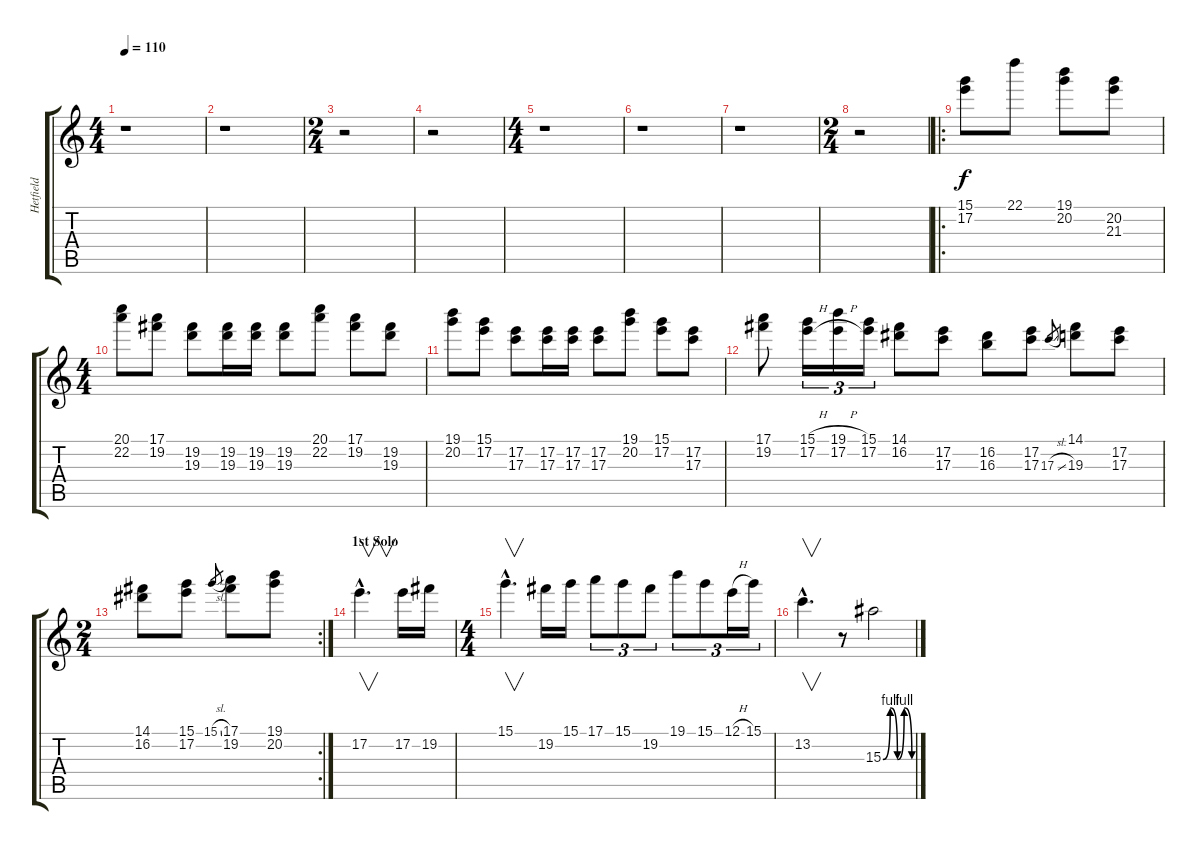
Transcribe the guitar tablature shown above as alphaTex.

\track ("Hetfield" "Hetfield") {instrument distortionguitar}
\staff {score tabs}
\tuning (E4 B3 G3 D3 A2 E2) {hide}
\ts (4 4)
\tempo 110
\clef g2
\ks c
r.1{dy f} |
r.1 |
\ts (2 4)
r.2 |
r.2 |
\ts (4 4)
r.1 |
r.1 |
r.1 |
\ts (2 4)
r.2 |
\ro
(15.1 17.2).8 22.1.8 (19.1 20.2).8 (20.2 21.3).8 |
\ts (4 4)
(20.1 22.2).8 (17.1 19.2).8 (19.2 19.3).8 (19.2 19.3).16 (19.2 19.3).16 (19.2 19.3).8 (20.1 22.2).8 (17.1 19.2).8 (19.2 19.3).8 |
(19.1 20.2).8 (15.1 17.2).8 (17.2 17.3).8 (17.2 17.3).16 (17.2 17.3).16 (17.2 17.3).8 (19.1 20.2).8 (15.1 17.2).8 (17.2 17.3).8 |
(17.1 19.2).8 (15.1{h} 17.2{h}).16{tu (3 2)} (19.1{h} 17.2{h}).16{tu (3 2)} (15.1 17.2).16{tu (3 2)} (14.1 16.2).8 (17.2 17.3).8 (16.2 16.3).8 (17.2 17.3).8 17.3{sl}.8{gr} (14.1 19.3).8 (17.2 17.3).8 |
\rc 2
\ts (2 4)
(14.1 16.2).8 (15.1 17.2).8 15.1{sl}.8{gr} (17.1 19.2).8 (19.1 20.2).8 |
\section ("" "1st Solo")
17.2{hac}.4{v d} 17.2.16 19.2.16 |
\ts (4 4)
15.1{hac}.4{v d} 19.2.16 15.1.16 17.1.8{tu (3 2)} 15.1.8{tu (3 2)} 19.2.8{tu (3 2)} 19.1.8{tu (3 2)} 15.1.8{tu (3 2)} 12.1{h}.16{tu (3 2)} 15.1.16{tu (3 2)} |
13.2{hac}.4{v d} r.8 15.3{be (custom 0 0 15 4 30 0 44 4 60 0)}.2
